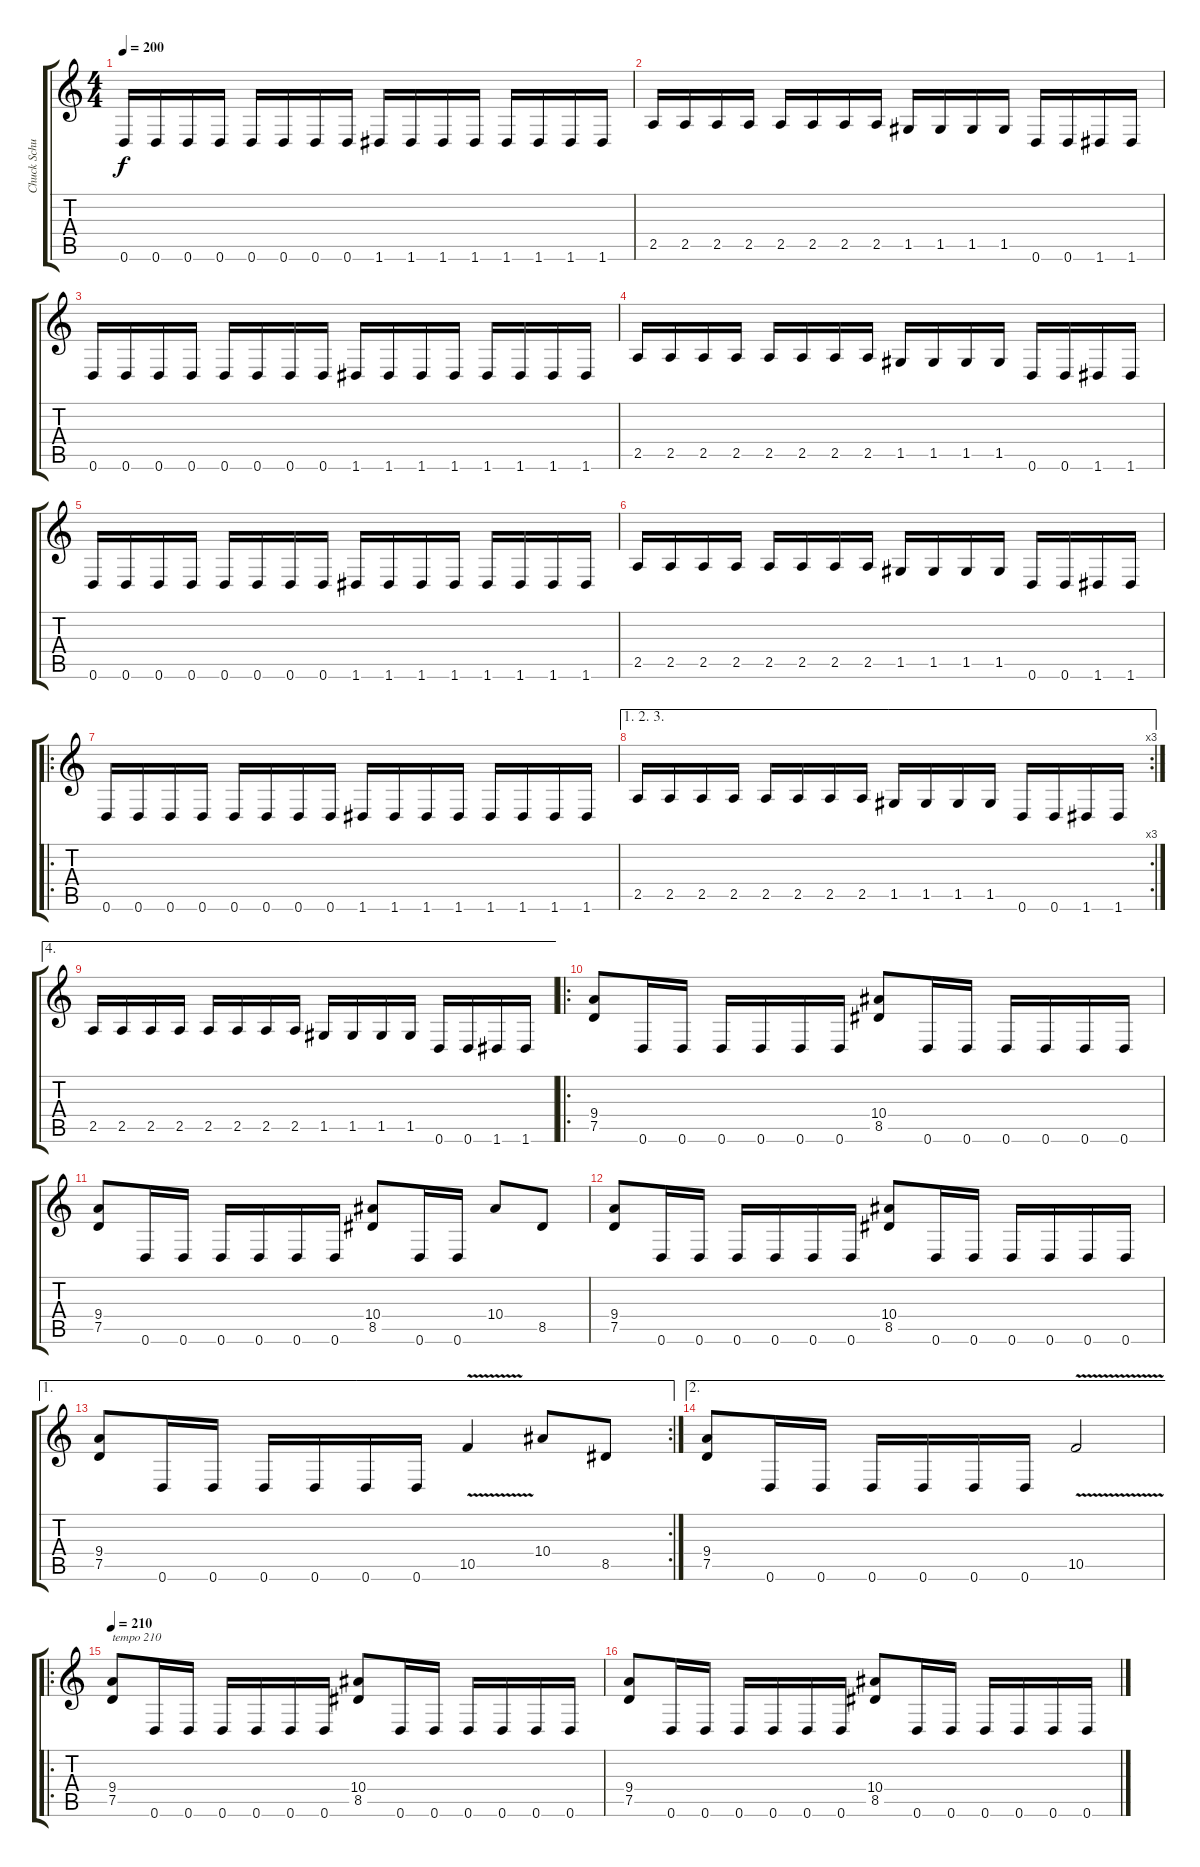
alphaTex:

\track ("Chuck Schuldiner" "Chuck Schu") {instrument distortionguitar}
\staff {score tabs}
\tuning (D4 A3 F3 C3 G2 D2) {hide}
\ts (4 4)
\tempo 200
\clef g2
\ks c
0.6.16{dy f} 0.6.16 0.6.16 0.6.16 0.6.16 0.6.16 0.6.16 0.6.16 1.6.16 1.6.16 1.6.16 1.6.16 1.6.16 1.6.16 1.6.16 1.6.16 |
2.5.16 2.5.16 2.5.16 2.5.16 2.5.16 2.5.16 2.5.16 2.5.16 1.5.16 1.5.16 1.5.16 1.5.16 0.6.16 0.6.16 1.6.16 1.6.16 |
0.6.16 0.6.16 0.6.16 0.6.16 0.6.16 0.6.16 0.6.16 0.6.16 1.6.16 1.6.16 1.6.16 1.6.16 1.6.16 1.6.16 1.6.16 1.6.16 |
2.5.16 2.5.16 2.5.16 2.5.16 2.5.16 2.5.16 2.5.16 2.5.16 1.5.16 1.5.16 1.5.16 1.5.16 0.6.16 0.6.16 1.6.16 1.6.16 |
0.6.16 0.6.16 0.6.16 0.6.16 0.6.16 0.6.16 0.6.16 0.6.16 1.6.16 1.6.16 1.6.16 1.6.16 1.6.16 1.6.16 1.6.16 1.6.16 |
2.5.16 2.5.16 2.5.16 2.5.16 2.5.16 2.5.16 2.5.16 2.5.16 1.5.16 1.5.16 1.5.16 1.5.16 0.6.16 0.6.16 1.6.16 1.6.16 |
\ro
0.6.16 0.6.16 0.6.16 0.6.16 0.6.16 0.6.16 0.6.16 0.6.16 1.6.16 1.6.16 1.6.16 1.6.16 1.6.16 1.6.16 1.6.16 1.6.16 |
\ae (1 2 3)
\rc 3
2.5.16 2.5.16 2.5.16 2.5.16 2.5.16 2.5.16 2.5.16 2.5.16 1.5.16 1.5.16 1.5.16 1.5.16 0.6.16 0.6.16 1.6.16 1.6.16 |
\ae 4
2.5.16 2.5.16 2.5.16 2.5.16 2.5.16 2.5.16 2.5.16 2.5.16 1.5.16 1.5.16 1.5.16 1.5.16 0.6.16 0.6.16 1.6.16 1.6.16 |
\ro
(9.4 7.5).8 0.6.16 0.6.16 0.6.16 0.6.16 0.6.16 0.6.16 (10.4 8.5).8 0.6.16 0.6.16 0.6.16 0.6.16 0.6.16 0.6.16 |
(9.4 7.5).8 0.6.16 0.6.16 0.6.16 0.6.16 0.6.16 0.6.16 (10.4 8.5).8 0.6.16 0.6.16 10.4.8 8.5.8 |
(9.4 7.5).8 0.6.16 0.6.16 0.6.16 0.6.16 0.6.16 0.6.16 (10.4 8.5).8 0.6.16 0.6.16 0.6.16 0.6.16 0.6.16 0.6.16 |
\ae 1
\rc 2
(9.4 7.5).8 0.6.16 0.6.16 0.6.16 0.6.16 0.6.16 0.6.16 10.5{v}.4 10.4.8 8.5.8 |
\ae 2
(9.4 7.5).8 0.6.16 0.6.16 0.6.16 0.6.16 0.6.16 0.6.16 10.5{v}.2 |
\ro
\tempo 210
(9.4 7.5).8{txt "tempo 210"} 0.6.16 0.6.16 0.6.16 0.6.16 0.6.16 0.6.16 (10.4 8.5).8 0.6.16 0.6.16 0.6.16 0.6.16 0.6.16 0.6.16 |
(9.4 7.5).8 0.6.16 0.6.16 0.6.16 0.6.16 0.6.16 0.6.16 (10.4 8.5).8 0.6.16 0.6.16 0.6.16 0.6.16 0.6.16 0.6.16
